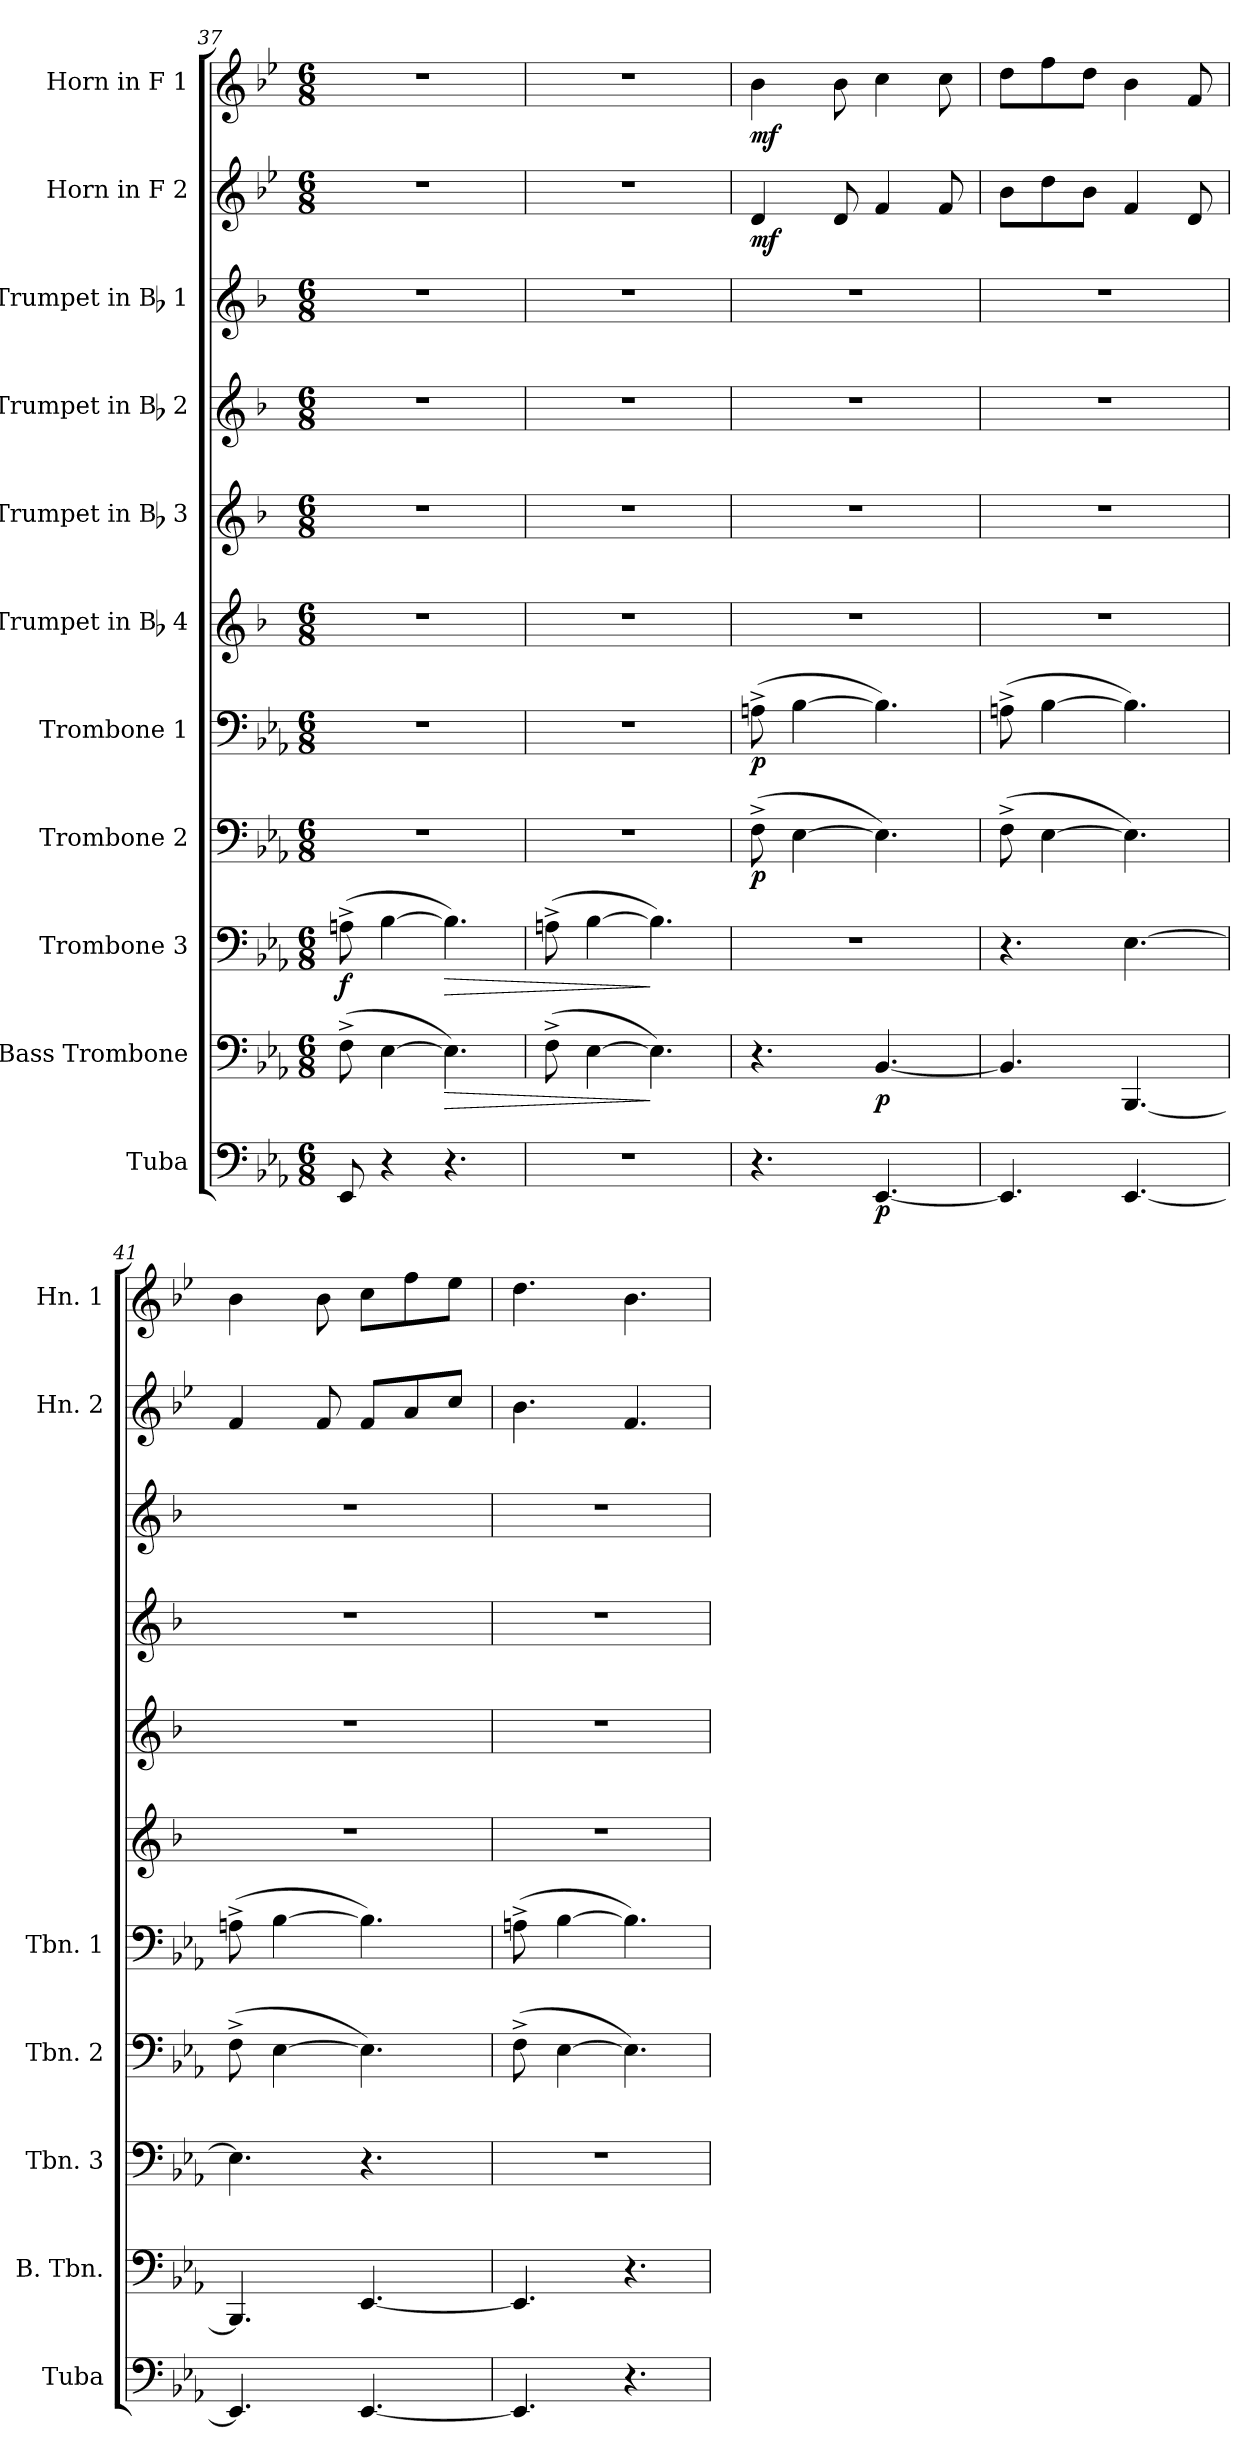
**kern	**dynam	**kern	**dynam	**kern	**dynam	**kern	**dynam	**kern	**dynam	**kern	**kern	**kern	**kern	**kern	**dynam	**kern	**dynam
*part11	*part11	*part10	*part10	*part9	*part9	*part8	*part8	*part7	*part7	*part6	*part5	*part4	*part3	*part2	*part2	*part1	*part1
*staff11	*staff11	*staff10	*staff10	*staff9	*staff9	*staff8	*staff8	*staff7	*staff7	*staff6	*staff5	*staff4	*staff3	*staff2	*staff2	*staff1	*staff1
*I"Tuba	*	*I"Bass Trombone	*	*I"Trombone 3	*	*I"Trombone 2	*	*I"Trombone 1	*	*I"Trumpet in Bb 4	*I"Trumpet in Bb 3	*I"Trumpet in Bb 2	*I"Trumpet in Bb 1	*I"Horn in F 2	*	*I"Horn in F 1	*
*I'Tuba	*	*I'B. Tbn.	*	*I'Tbn. 3	*	*I'Tbn. 2	*	*I'Tbn. 1	*	*	*	*	*	*I'Hn. 2	*	*I'Hn. 1	*
!!LO:PB:g=z
*clefF4	*	*clefF4	*	*clefF4	*	*clefF4	*	*clefF4	*	*clefG2	*clefG2	*clefG2	*clefG2	*clefG2	*	*clefG2	*
*	*	*	*	*	*	*	*	*	*	*ITrd1c2	*ITrd1c2	*ITrd1c2	*ITrd1c2	*ITrd4c7	*	*ITrd4c7	*
*k[b-e-a-]	*	*k[b-e-a-]	*	*k[b-e-a-]	*	*k[b-e-a-]	*	*k[b-e-a-]	*	*k[b-e-a-]	*k[b-e-a-]	*k[b-e-a-]	*k[b-e-a-]	*k[b-e-a-]	*	*k[b-e-a-]	*
*E-:	*	*E-:	*	*E-:	*	*E-:	*	*E-:	*	*E-:	*E-:	*E-:	*E-:	*E-:	*	*E-:	*
*M6/8	*	*M6/8	*	*M6/8	*	*M6/8	*	*M6/8	*	*M6/8	*M6/8	*M6/8	*M6/8	*M6/8	*	*M6/8	*
=37	=37	=37	=37	=37	=37	=37	=37	=37	=37	=37	=37	=37	=37	=37	=37	=37	=37
!	!	!	!	!	!LO:DY:b	!	!	!	!	!	!	!	!	!	!	!	!
8EE-/	.	(>8F^>\	.	(>8An^>\	f	2.r	.	2.r	.	2.r	2.r	2.r	2.r	2.r	.	2.r	.
4r	.	[4E-\	.	[4B-\	.	.	.	.	.	.	.	.	.	.	.	.	.
!	!	!	!LO:HP:b	!	!LO:HP:b	!	!	!	!	!	!	!	!	!	!	!	!
4.r	.	4.E-\])	>	4.B-\])	>	.	.	.	.	.	.	.	.	.	.	.	.
=38	=38	=38	=38	=38	=38	=38	=38	=38	=38	=38	=38	=38	=38	=38	=38	=38	=38
2.r	.	(>8F^>\	.	(>8An^>\	.	2.r	.	2.r	.	2.r	2.r	2.r	2.r	2.r	.	2.r	.
.	.	[4E-\	.	[4B-\	.	.	.	.	.	.	.	.	.	.	.	.	.
.	.	4.E-\])	]	4.B-\])	]	.	.	.	.	.	.	.	.	.	.	.	.
=39	=39	=39	=39	=39	=39	=39	=39	=39	=39	=39	=39	=39	=39	=39	=39	=39	=39
!	!	!	!	!	!	!	!LO:DY:b	!	!LO:DY:b	!	!	!	!	!	!LO:DY:b	!	!LO:DY:b
4.r	.	4.r	.	2.r	.	(>8F^>\	p	(>8An^>\	p	2.r	2.r	2.r	2.r	4G/	mf	4e-\	mf
.	.	.	.	.	.	[4E-\	.	[4B-\	.	.	.	.	.	.	.	.	.
.	.	.	.	.	.	.	.	.	.	.	.	.	.	8G/	.	8e-\	.
!	!LO:DY:b	!	!LO:DY:b	!	!	!	!	!	!	!	!	!	!	!	!	!	!
[4.EE-/	p	[4.BB-/	p	.	.	4.E-\])	.	4.B-\])	.	.	.	.	.	4B-/	.	4f\	.
.	.	.	.	.	.	.	.	.	.	.	.	.	.	8B-/	.	8f\	.
=40	=40	=40	=40	=40	=40	=40	=40	=40	=40	=40	=40	=40	=40	=40	=40	=40	=40
4.EE-/]	.	4.BB-/]	.	4.r	.	(>8F^>\	.	(>8An^>\	.	2.r	2.r	2.r	2.r	8e-\L	.	8g\L	.
.	.	.	.	.	.	[4E-\	.	[4B-\	.	.	.	.	.	8g\	.	8b-\	.
.	.	.	.	.	.	.	.	.	.	.	.	.	.	8e-\J	.	8g\J	.
[4.EE-/	.	[4.BBB-/	.	[4.E-\	.	4.E-\])	.	4.B-\])	.	.	.	.	.	4B-/	.	4e-\	.
.	.	.	.	.	.	.	.	.	.	.	.	.	.	8G/	.	8B-/	.
=41	=41	=41	=41	=41	=41	=41	=41	=41	=41	=41	=41	=41	=41	=41	=41	=41	=41
4.EE-/]	.	4.BBB-/]	.	4.E-\]	.	(>8F^>\	.	(>8An^>\	.	2.r	2.r	2.r	2.r	4B-/	.	4e-\	.
.	.	.	.	.	.	[4E-\	.	[4B-\	.	.	.	.	.	.	.	.	.
.	.	.	.	.	.	.	.	.	.	.	.	.	.	8B-/	.	8e-\	.
[4.EE-/	.	[4.EE-/	.	4.r	.	4.E-\])	.	4.B-\])	.	.	.	.	.	8B-/L	.	8f\L	.
.	.	.	.	.	.	.	.	.	.	.	.	.	.	8d/	.	8b-\	.
.	.	.	.	.	.	.	.	.	.	.	.	.	.	8f/J	.	8a-\J	.
=42	=42	=42	=42	=42	=42	=42	=42	=42	=42	=42	=42	=42	=42	=42	=42	=42	=42
4.EE-/]	.	4.EE-/]	.	2.r	.	(>8F^>\	.	(>8An^>\	.	2.r	2.r	2.r	2.r	4.e-\	.	4.g\	.
.	.	.	.	.	.	[4E-\	.	[4B-\	.	.	.	.	.	.	.	.	.
4.r	.	4.r	.	.	.	4.E-\])	.	4.B-\])	.	.	.	.	.	4.B-/	.	4.e-\	.
=	=	=	=	=	=	=	=	=	=	=	=	=	=	=	=	=	=
*-	*-	*-	*-	*-	*-	*-	*-	*-	*-	*-	*-	*-	*-	*-	*-	*-	*-
